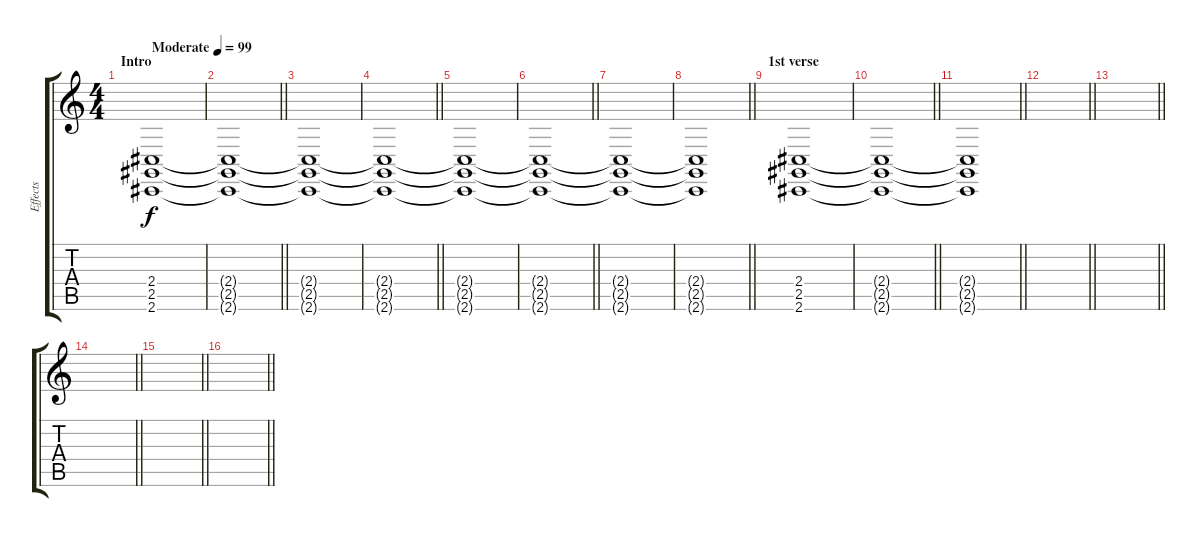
\track ("Effects" "Effects") {instrument fx4atmosphere}
\staff {score tabs}
\tuning (Db4 Ab3 E3 B2 Gb2 B1) {hide}
\ts (4 4)
\section ("" "Intro")
\tempo (99 "Moderate")
\clef g2
\ks c
(2.4 2.5 2.6).1{dy f instrument fx4atmosphere} |
\barLineRight lightlight
(2.4{t} 2.5{t} 2.6{t}).1 |
(2.4{t} 2.5{t} 2.6{t}).1 |
\barLineRight lightlight
(2.4{t} 2.5{t} 2.6{t}).1 |
(2.4{t} 2.5{t} 2.6{t}).1 |
\barLineRight lightlight
(2.4{t} 2.5{t} 2.6{t}).1 |
(2.4{t} 2.5{t} 2.6{t}).1 |
\barLineRight lightlight
(2.4{t} 2.5{t} 2.6{t}).1 |
\section ("" "1st verse")
(2.4 2.5 2.6).1{volume 0} |
\barLineRight lightlight
(2.4{t} 2.5{t} 2.6{t}).1 |
\barLineRight lightlight
(2.4{t} 2.5{t} 2.6{t}).1 |
\barLineRight lightlight
|
\barLineRight lightlight
|
\barLineRight lightlight
|
\barLineRight lightlight
|
\barLineRight lightlight
